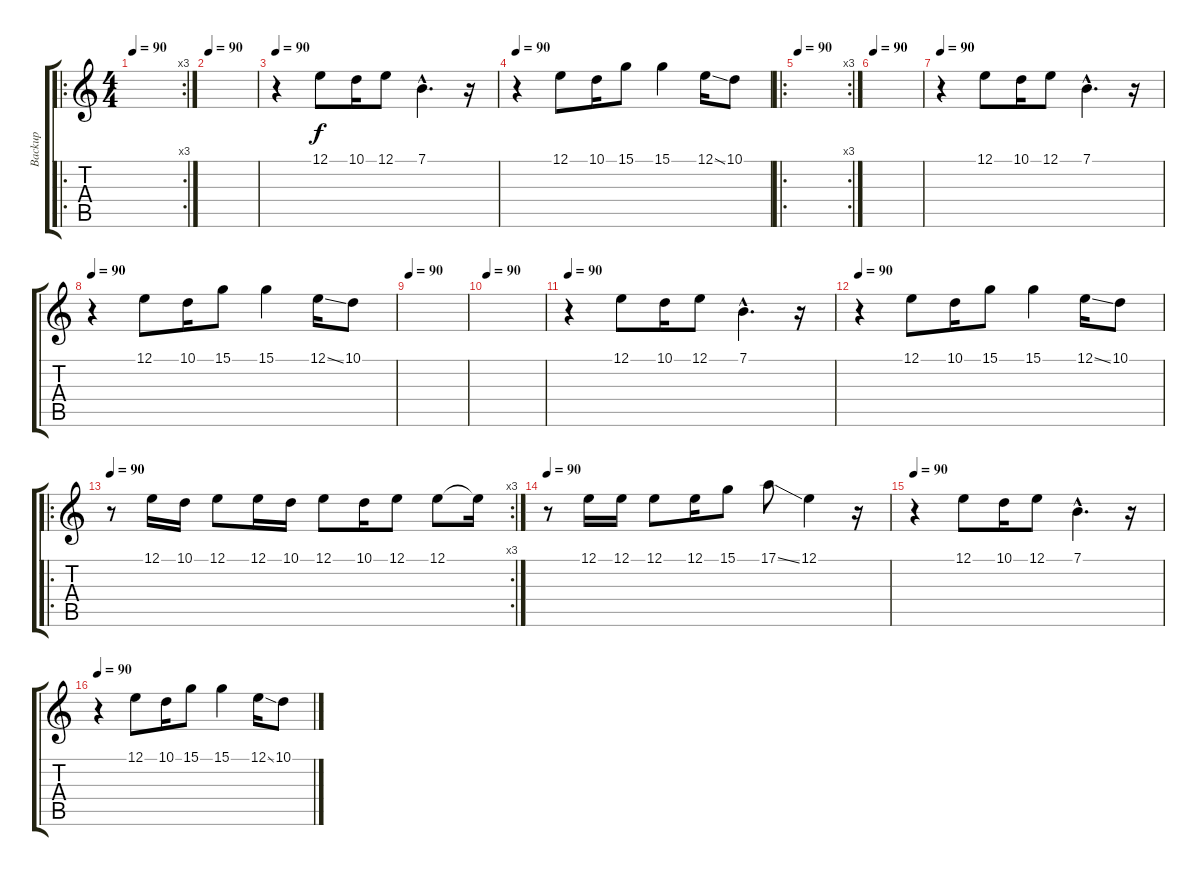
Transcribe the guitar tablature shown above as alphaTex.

\track ("Backup" "Backup") {instrument trombone}
\staff {score tabs}
\tuning (E4 B3 G3 D3 A2 E2) {hide}
\ro
\rc 3
\ts (4 4)
\tempo 90
\clef g2
\ks c
|
\tempo 90
|
\tempo 90
r.4 12.1.8 10.1.16 12.1.8 7.1{hac}.4{d} r.16 |
\tempo 90
r.4 12.1.8 10.1.16 15.1.8 15.1.4 12.1{ss}.16 10.1.8 |
\ro
\rc 3
\tempo 90
|
\tempo 90
|
\tempo 90
r.4 12.1.8 10.1.16 12.1.8 7.1{hac}.4{d} r.16 |
\tempo 90
r.4 12.1.8 10.1.16 15.1.8 15.1.4 12.1{ss}.16 10.1.8 |
\tempo 90
|
\tempo 90
|
\tempo 90
r.4 12.1.8 10.1.16 12.1.8 7.1{hac}.4{d} r.16 |
\tempo 90
r.4 12.1.8 10.1.16 15.1.8 15.1.4 12.1{ss}.16 10.1.8 |
\ro
\rc 3
\tempo 90
r.8 12.1.16 10.1.16 12.1.8 12.1.16 10.1.16 12.1.8 10.1.16 12.1.8 12.1.8 12.1{t}.16 |
\tempo 90
r.8 12.1.16 12.1.16 12.1.8 12.1.16 15.1.8 17.1{ss}.8 12.1.4 r.16 |
\tempo 90
r.4 12.1.8 10.1.16 12.1.8 7.1{hac}.4{d} r.16 |
\tempo 90
r.4 12.1.8 10.1.16 15.1.8 15.1.4 12.1{ss}.16 10.1.8
